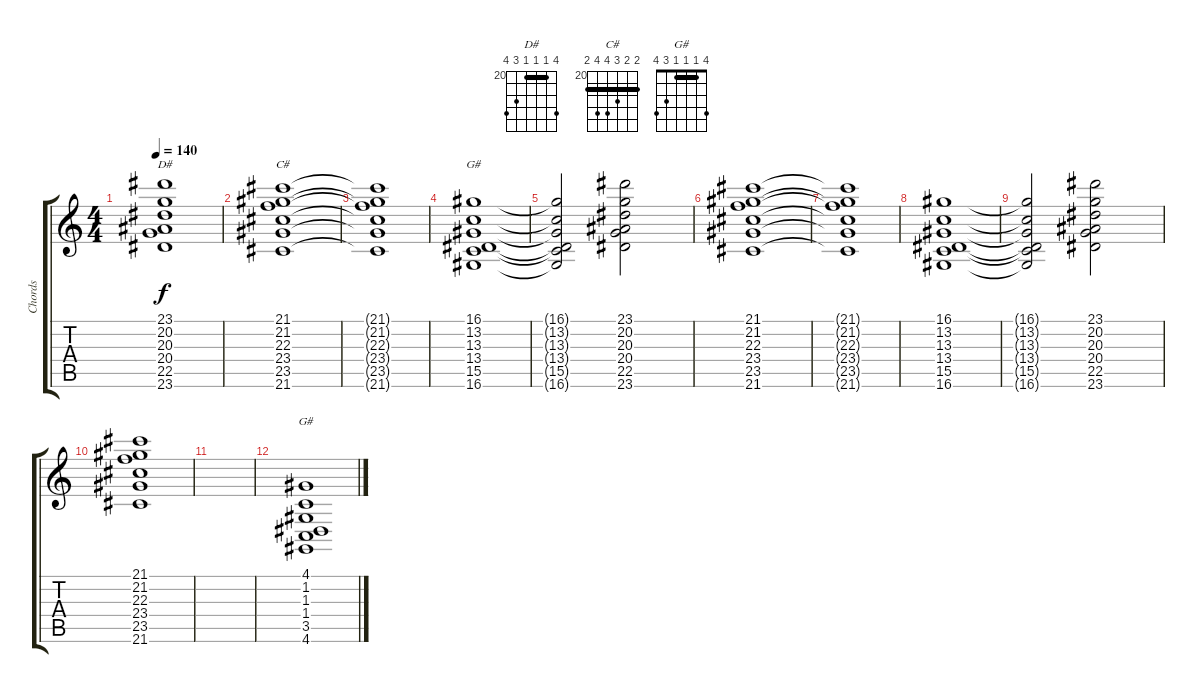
\track ("Chords" "Chords") {instrument brightacousticpiano}
\staff {score tabs}
\tuning (E4 B3 G3 D3 A2 E2) {hide}
\chord ("D#" 23 20 20 20 22 23) {firstfret 20 barre 20}
\chord ("C#" 21 21 22 23 23 21) {firstfret 20 barre 21}
\chord ("G#" 16 13 13 13 15 16) {firstfret 13 barre 13}
\chord ("G#" 4 1 1 1 3 4) {barre 1}
\ts (4 4)
\tempo 140
\clef g2
\ks c
(23.1 20.2 20.3 20.4 22.5 23.6).1{ch "D#" dy f} |
(21.1 21.2 22.3 23.4 23.5 21.6).1{ch "C#"} |
(21.1{t} 21.2{t} 22.3{t} 23.4{t} 23.5{t} 21.6{t}).1 |
(16.1 13.2 13.3 13.4 15.5 16.6).1{ch "G#"} |
(16.1{t} 13.2{t} 13.3{t} 13.4{t} 15.5{t} 16.6{t}).2 (23.1 20.2 20.3 20.4 22.5 23.6).2 |
(21.1 21.2 22.3 23.4 23.5 21.6).1 |
(21.1{t} 21.2{t} 22.3{t} 23.4{t} 23.5{t} 21.6{t}).1 |
(16.1 13.2 13.3 13.4 15.5 16.6).1 |
(16.1{t} 13.2{t} 13.3{t} 13.4{t} 15.5{t} 16.6{t}).2 (23.1 20.2 20.3 20.4 22.5 23.6).2 |
(21.1 21.2 22.3 23.4 23.5 21.6).1 |
|
(4.1 1.2 1.3 1.4 3.5 4.6).1{ch "G#"}
